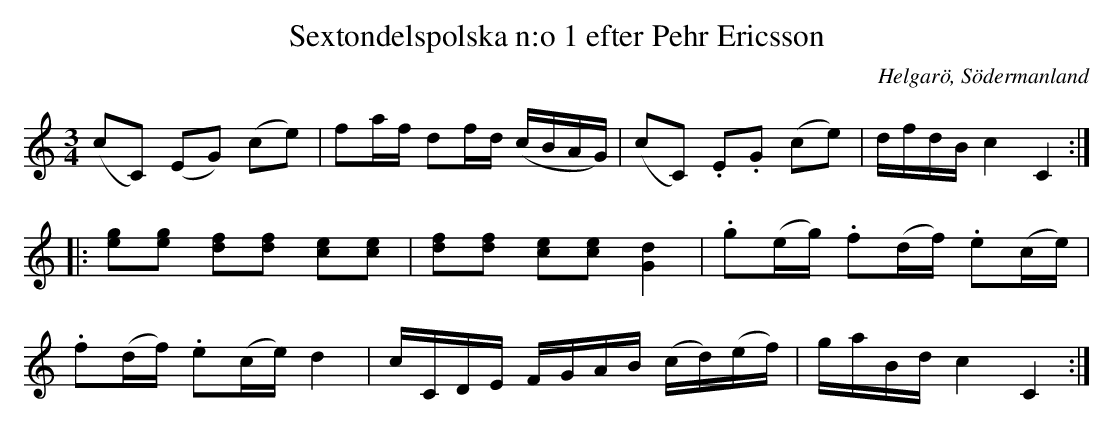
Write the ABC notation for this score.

X:1
T:Sextondelspolska n:o 1 efter Pehr Ericsson
O:Helgarö, Södermanland
M:3/4
L:1/16
K:C
 (c2C2) (E2G2) (c2e2) | f2af d2fd (cBAG) | (c2C2) .E2.G2 (c2e2) | dfdB c4 C4 :: %4
 [eg]2[eg]2 [df]2[df]2 [ce]2[ce]2 | [df]2[df]2 [ce]2[ce]2 [Gd]4 | .g2(eg) .f2(df) .e2(ce) | %7
 .f2(df) .e2(ce) d4 | cCDE FGAB (cd)(ef) | gaBd c4 C4 :| %10
